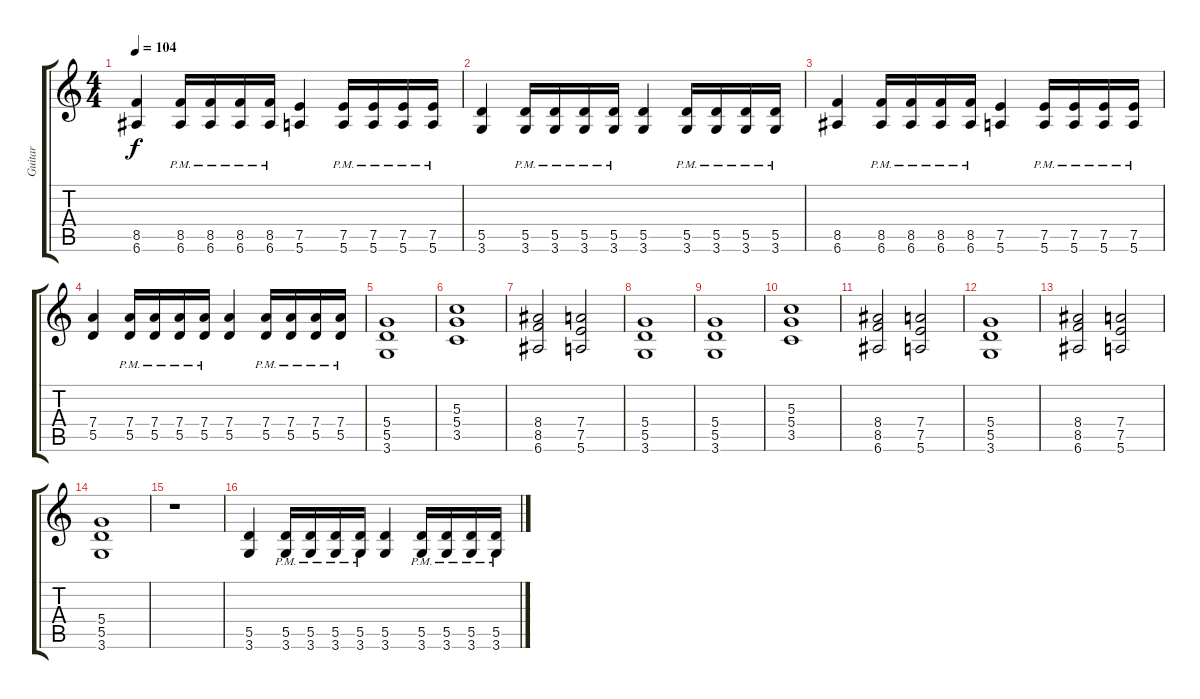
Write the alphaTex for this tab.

\track ("Guitar" "Guitar") {instrument overdrivenguitar}
\staff {score tabs}
\tuning (E4 B3 G3 D3 A2 E2) {hide}
\ts (4 4)
\tempo 104
\clef g2
\ks c
(8.5 6.6).4{dy f} (8.5 6.6{pm}).16 (8.5 6.6{pm}).16 (8.5 6.6{pm}).16 (8.5 6.6{pm}).16 (7.5 5.6).4 (7.5 5.6{pm}).16 (7.5 5.6{pm}).16 (7.5 5.6{pm}).16 (7.5 5.6{pm}).16 |
(5.5 3.6).4 (5.5 3.6{pm}).16 (5.5 3.6{pm}).16 (5.5 3.6{pm}).16 (5.5 3.6{pm}).16 (5.5 3.6).4 (5.5 3.6{pm}).16 (5.5 3.6{pm}).16 (5.5 3.6{pm}).16 (5.5 3.6{pm}).16 |
(8.5 6.6).4 (8.5 6.6{pm}).16 (8.5 6.6{pm}).16 (8.5 6.6{pm}).16 (8.5 6.6{pm}).16 (7.5 5.6).4 (7.5 5.6{pm}).16 (7.5 5.6{pm}).16 (7.5 5.6{pm}).16 (7.5 5.6{pm}).16 |
(7.4 5.5).4 (7.4 5.5{pm}).16 (7.4 5.5{pm}).16 (7.4 5.5{pm}).16 (7.4 5.5{pm}).16 (7.4 5.5).4 (7.4 5.5{pm}).16 (7.4 5.5{pm}).16 (7.4 5.5{pm}).16 (7.4 5.5{pm}).16 |
(5.4 5.5 3.6).1 |
(5.3 5.4 3.5).1 |
(8.4 8.5 6.6).2 (7.4 7.5 5.6).2 |
(5.4 5.5 3.6).1 |
(5.4 5.5 3.6).1 |
(5.3 5.4 3.5).1 |
(8.4 8.5 6.6).2 (7.4 7.5 5.6).2 |
(5.4 5.5 3.6).1 |
(8.4 8.5 6.6).2 (7.4 7.5 5.6).2 |
(5.4 5.5 3.6).1 |
r.1 |
(5.5 3.6).4 (5.5 3.6{pm}).16 (5.5 3.6{pm}).16 (5.5 3.6{pm}).16 (5.5 3.6{pm}).16 (5.5 3.6).4 (5.5 3.6{pm}).16 (5.5 3.6{pm}).16 (5.5 3.6{pm}).16 (5.5 3.6{pm}).16
